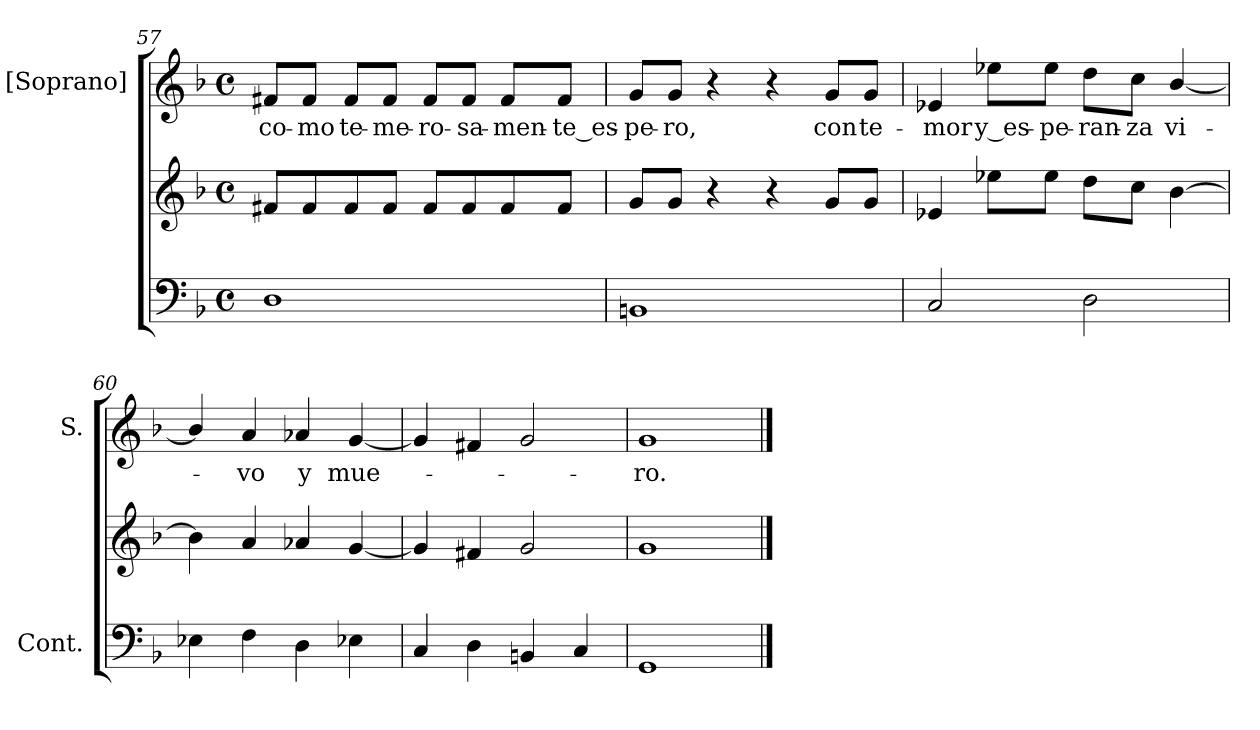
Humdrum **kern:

**kern	**kern	**kern	**text
*part2	*part2	*part1	*part1
*staff3	*staff2	*staff1	*staff1
*I""Acomp" (Continuo)	*	*I"[Soprano]	*
*I'Cont.	*	*I'S.	*
*clefF4	*clefG2	*clefG2	*
*k[b-]	*k[b-]	*k[b-]	*
*F:	*F:	*F:	*
*M4/4	*M4/4	*M4/4	*
*met(c)	*met(c)	*met(c)	*
=57	=57	=57	=57
!	!	!	!LO:LY:b:color=#000000
1Di	8f#Xi/L	8f#Xi/L	co-
!	!	!	!LO:LY:b:color=#000000
.	8f#i/	8f#i/J	-mo
!	!	!	!LO:LY:b:color=#000000
.	8f#i/	8f#i/L	te-
!	!	!	!LO:LY:b:color=#000000
.	8f#i/J	8f#i/J	-me-
!	!	!	!LO:LY:b:color=#000000
.	8f#i/L	8f#i/L	-ro-
!	!	!	!LO:LY:b:color=#000000
.	8f#i/	8f#i/J	-sa-
!	!	!	!LO:LY:b:color=#000000
.	8f#i/	8f#i/L	-men-
!	!	!	!LO:LY:b:color=#000000
.	8f#i/J	8f#i/J	-te_es-
=58	=58	=58	=58
!	!	!	!LO:LY:b:color=#000000
1BBni	8gi/L	8gi/L	-pe-
!	!	!	!LO:LY:b:color=#000000
.	8gi/J	8gi/J	-ro,
.	4r	4r	.
.	4r	4r	.
!	!	!	!LO:LY:b:color=#000000
.	8gi/L	8gi/L	con
!	!	!	!LO:LY:b:color=#000000
.	8gi/J	8gi/J	te-
!!LO:LB:g=z
=59	=59	=59	=59
!	!	!	!LO:LY:b:color=#000000
2Ci/	4e-Xi/	4e-Xi/	-mor
!	!	!	!LO:LY:b:color=#000000
.	8ee-Xi\L	8ee-Xi\L	y_es-
!	!	!	!LO:LY:b:color=#000000
.	8ee-i\J	8ee-i\J	-pe-
!	!	!	!LO:LY:b:color=#000000
2Di\	8ddi\L	8ddi\L	-ran-
!	!	!	!LO:LY:b:color=#000000
.	8cci\J	8cci\J	-za
!	!	!	!LO:LY:b:color=#000000
.	[4b-i\	[4b-i/	vi-
=60	=60	=60	=60
4E-Xi\	4b-i\]	4b-i/]	.
!	!	!	!LO:LY:b:color=#000000
4Fi\	4ai/	4ai/	-vo
!	!	!	!LO:LY:b:color=#000000
4Di\	4a-Xi/	4a-Xi/	y
!	!	!	!LO:LY:b:color=#000000
4E-Xi\	[4gi/	[4gi/	mue-
=61	=61	=61	=61
4Ci/	4gi/]	4gi/]	.
4Di\	4f#Xi/	4f#Xi/	.
4BBni/	2gi/	2gi/	.
4Ci/	.	.	.
=62	=62	=62	=62
!	!	!	!LO:LY:b:color=#000000
1GGi	1gi	1gi	-ro.
==	==	==	==
*-	*-	*-	*-
